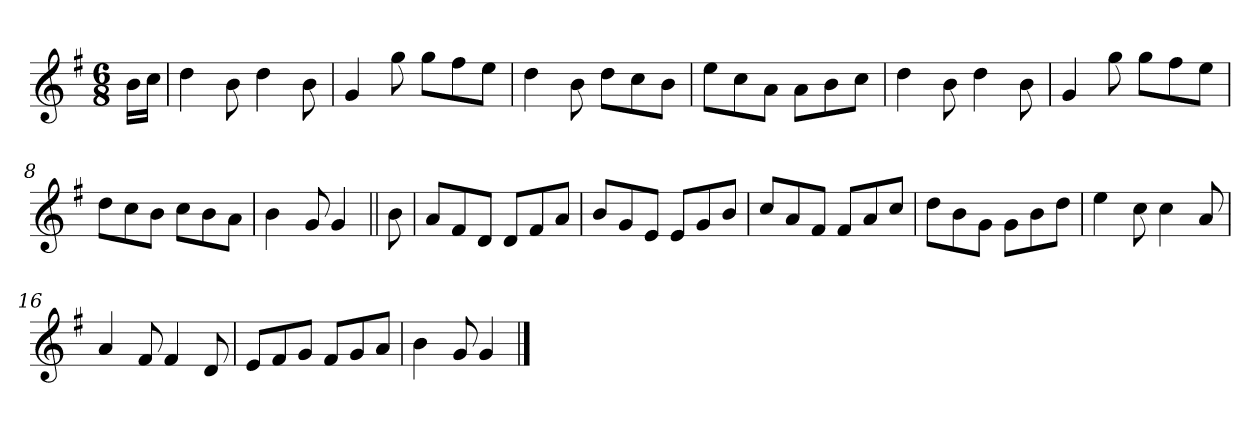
**kern
*part1
*staff1
*clefG2
*k[f#]
*G:
*M6/8
*MM135
=1
16b\LL
16cc\JJ
=2
4dd\
8b\
4dd\
8b\
=3
4g/
8gg\
8gg\L
8ff#\
8ee\J
=4
4dd\
8b\
8dd\L
8cc\
8b\J
=5
8ee\L
8cc\
8a\J
8a\L
8b\
8cc\J
=6
4dd\
8b\
4dd\
8b\
=7
4g/
8gg\
8gg\L
8ff#\
8ee\J
=8
8dd\L
8cc\
8b\J
8cc\L
8b\
8a\J
=9
4b\
8g/
4g/
=10||
8b\
!!LO:LB:g=z
=11
8a/L
8f#/
8d/J
8d/L
8f#/
8a/J
=12
8b/L
8g/
8e/J
8e/L
8g/
8b/J
=13
8cc/L
8a/
8f#/J
8f#/L
8a/
8cc/J
=14
8dd\L
8b\
8g\J
8g\L
8b\
8dd\J
=15
4ee\
8cc\
4cc\
8a/
=16
4a/
8f#/
4f#/
8d/
=17
8e/L
8f#/
8g/J
8f#/L
8g/
8a/J
=18
4b\
8g/
4g/
==
*-
